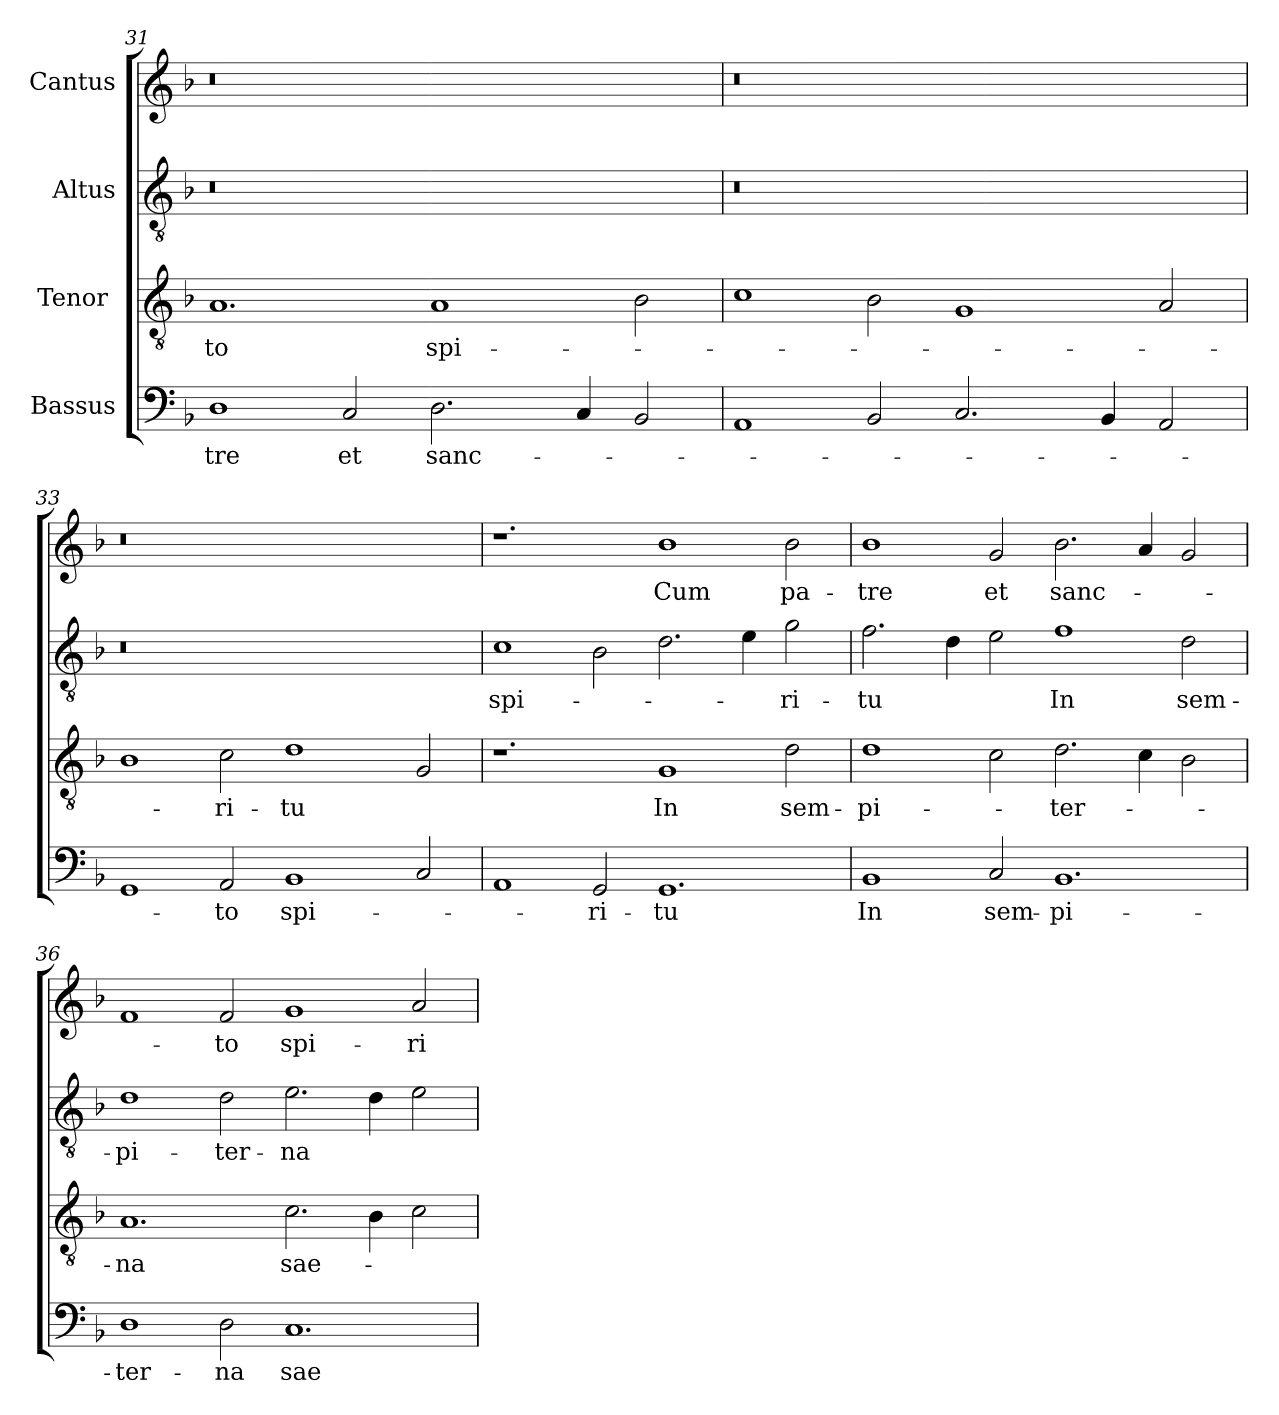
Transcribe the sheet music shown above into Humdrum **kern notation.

**kern	**text	**kern	**text	**kern	**text	**kern	**text
*part4	*part4	*part3	*part3	*part2	*part2	*part1	*part1
*staff4	*staff4	*staff3	*staff3	*staff2	*staff2	*staff1	*staff1
*I"Bassus	*	*I"Tenor 	*	*I"Altus	*	*I"Cantus	*
*clefF4	*	*clefGv2	*	*clefGv2	*	*clefG2	*
*k[b-]	*	*k[b-]	*	*k[b-]	*	*k[b-]	*
*F:	*	*F:	*	*F:	*	*F:	*
=31	=31	=31	=31	=31	=31	=31	=31
1D\	-tre	1.A/	-to	0r	.	0r	.
2C/	et	.	.	.	.	.	.
2.D\	sanc-	1A/	spi-	.	.	.	.
.	.	.	.	1ryy	.	1ryy	.
4C/	.	.	.	.	.	.	.
2BB-/	.	2B-\	.	.	.	.	.
=32	=32	=32	=32	=32	=32	=32	=32
1AA/	.	1c\	.	0r	.	0r	.
2BB-/	.	2B-\	.	.	.	.	.
2.C/	.	1G/	.	.	.	.	.
.	.	.	.	1ryy	.	1ryy	.
4BB-/	.	.	.	.	.	.	.
2AA/	.	2A/	.	.	.	.	.
!!LO:LB:g=z
=33	=33	=33	=33	=33	=33	=33	=33
1GG/	.	1B-\	.	0r	.	0r	.
2AA/	-to	2c\	-ri-	.	.	.	.
1BB-/	spi-	1d\	-tu	.	.	.	.
.	.	.	.	1ryy	.	1ryy	.
2C/	.	2G/	.	.	.	.	.
=34	=34	=34	=34	=34	=34	=34	=34
1AA/	.	1.r	.	1c\	spi-	1.r	.
2GG/	-ri-	.	.	2B-\	.	.	.
1.GG/	-tu	1G/	In	2.d\	.	1b-\	Cum
.	.	.	.	4e\	.	.	.
.	.	2d\	sem-	2g\	-ri-	2b-\	pa-
=35	=35	=35	=35	=35	=35	=35	=35
1BB-/	In	1d\	-pi-	2.f\	-tu	1b-\	-tre
.	.	.	.	4d\	.	.	.
2C/	sem-	2c\	.	2e\	.	2g/	et
1.BB-/	-pi-	2.d\	-ter-	1f\	In	2.b-\	sanc-
.	.	4c\	.	.	.	4a/	.
.	.	2B-\	.	2d\	sem-	2g/	.
=36	=36	=36	=36	=36	=36	=36	=36
1D\	-ter-	1.A/	-na	1d\	-pi-	1f/	.
2D\	-na	.	.	2d\	-ter-	2f/	-to
1.C/	sae-	2.c\	sae-	2.e\	-na	1g/	spi-
.	.	4B-\	.	4d\	.	.	.
.	.	2c\	.	2e\	.	2a/	-ri-
=	=	=	=	=	=	=	=
*-	*-	*-	*-	*-	*-	*-	*-
